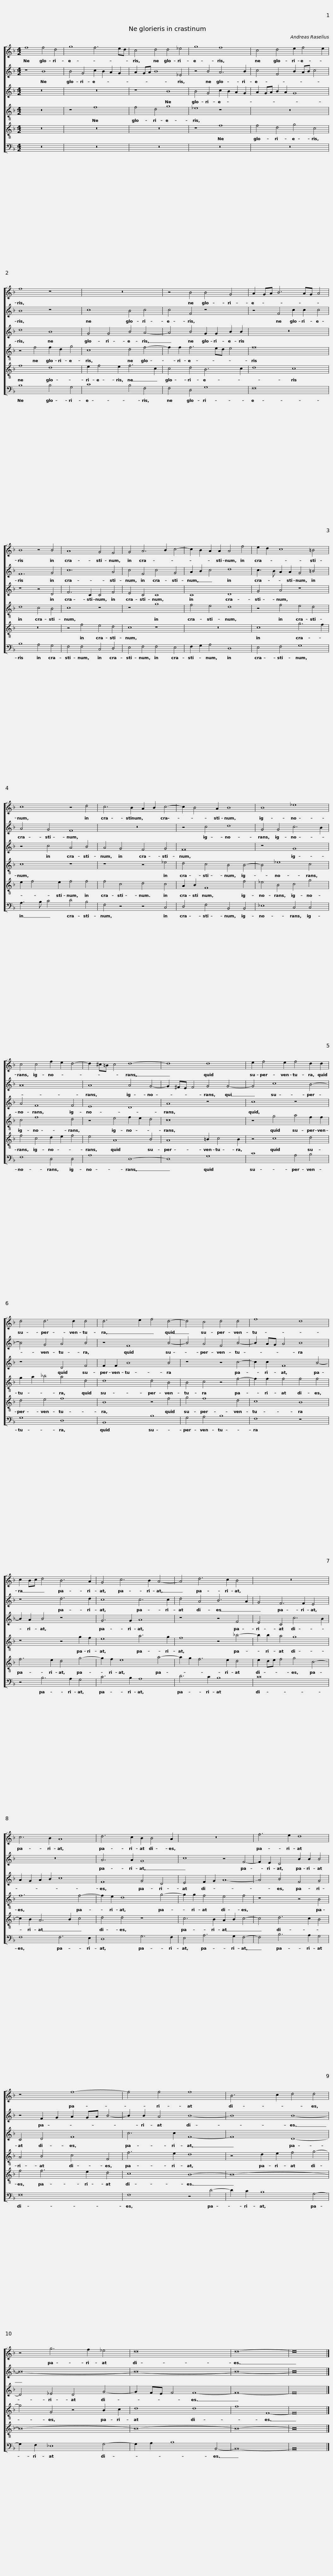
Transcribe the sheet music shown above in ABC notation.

X:1
%%score [ 1 2 3 4 5 6 ]
L:1/8
M:4/2
I:linebreak $
K:F
V:1 treble
V:2 treble
V:3 treble
V:4 treble-8
V:5 treble-8
V:6 bass
V:1
 f8 f4 d4 | g8 f6 ed | c4 d4 d4 _e4 | g8 f8 |$ c4 d4 e2 f4 e2 | %5
 f8 z8 | z16 | z4 B4 B4 G4 |$ A2 GA B6 AG A4 | B8 z4 B4 | %10
 A8 G4 F4 | G4 A6 B2 c4- |$ c2 B2 A2 A2 A4 f4 | e2 d2 c8 =B4 | c8 z4 d4 | %15
 c6 B2 A2 B2 c4- |$ c2 B4 A2 B8 | B8 _e8 | c4 c4 f2 e2 d4- | d2 ^c=B c4 d8- |$ %20
 d8 d8 | e2 f4 e2 f4 d2 d2 | d4 d6 d2 d4 | d6 e2 f4 d4- |$ d4 c4 d4 d4 | %25
 f8 d8 | c2 Bc d4 B6 A2 | G4 c6 B2 A4- |$ A4 d6 c2 B4 | z16 | %30
 c6 B2 A8 | d6 c2 B2 B4 A2 |$ z16 | f6 e2 d8 | z8 f8- | %35
 f4 f4 f8 |$ B6 c2 d4 d4 | z4 g6 f2 _e4 | d16 | d16- | %40
 d16 |] %41
V:2
 z8 B8 | B4 G4 c2 B2 A2 G2 | A2 GA B8 _E4 | z4 B4 A6 B2 |$ c4 F4 B2 AB c4 | %5
 B8 z8 | c8 B4 c4 | c4 F4 z8 |$ z4 F4 c2 c2 c4 | F12 G4 | %10
 c12 A4 | c4 F4 c4 G4 |$ A2 B2 c4 d8 | c3 B A2 A2 G4 =B4 | A4 G4 F8 | %15
 z16 |$ z4 c4 d8 | G4 G4 c6 B2 | A16 | A8 A4 G4- |$ %20
 G2 ^FE F4 G4 G4- | G4 c8 B4- | B4 G4 A4 B4 | z4 F8 B4- |$ B4 A4 F4 B4- | %25
 B2 AG A4 B8 | z8 d6 d2 | c8 c6 c2 |$ d4 A4 B6 A2 | G4 F6 F2 E4 | %30
 z16 | A6 A2 G8 |$ c8 z4 F4- | F2 E2 D4 B2 B2 B4 | z4 F2 G2 A2 GA B4- | %35
 B2 B2 A4 B8- |$ B8 B8- | B16- | B16- | B16- | %40
 B16 |] %41
V:3
 z16 | z16 | z8 B8 | B4 G4 c2 B2 A2 G2 |$ A2 GA B2 A2 G8 | %5
 d8 B8 | G4 G4 B4 A4- | A4 B4 G2 G2 B2 B2 |$ z16 | z8 z4 D4 | %10
 F6 C2 C4 F4 | E4 C4 C8 |$ C8 D8 | G4 A4 z8 | z4 c4 A4 B4 | %15
 A4 G4 F4 G4 |$ F16 | z8 G8 | A4 F8 F4 | E8 D8 |$ %20
 A8 z8 | c8 z8 | z8 D4 F4 | F2 F2 B8 B4 |$ z8 z4 c4- | %25
 c2 c2 F8 B4- | B2 A2 B4 z8 | G6 G2 A8 |$ z8 z4 F4 | E4 C4 c6 B2 | %30
 A2 G2 A2 B2 c8 | F8 G4 D4 |$ E4 F2 G2 A8- | A4 B4 F4 G4 | C4 D4 F8 | %35
 c6 c2 F8- |$ F8 D8- | D4 _E4 D4 G4- | G2 FE F4 F8- | F16- | %40
 F16 |] %41
V:4
 z16 | z8 f8 | f4 d4 g8 | _e8 z8 |$ z16 | %5
 z4 f4 f2 d2 g4 | c8 d4 f4- | f2 f2 f6 ed e4 |$ f16 | d8 c4 B4 | %10
 c8 z8 | z8 g8 |$ f4 e4 d8 | z4 f4 e4 d4 | c8 z8 | %15
 z8 z4 _e4 |$ d4 c4 B4 B4- | B4 _e8 c4 | c4 f8 d4 | z4 e4 f2 e2 d4 |$ %20
 c16 | z4 g4 a4 f2 f2 | g2 a2 _b4 a4 d4 | d8 d4 B4 |$ B4 c4 z4 f4- | %25
 f2 f2 f4 f4 f4 | z8 z4 g2 f2 | e8 a6 g2 |$ f8 z4 _b4- | b2 b2 a4 g8 | %30
 f12 f4- | f2 e2 d8 g4- |$ g2 g2 f4 e4 f4 | z8 z4 B4 | A4 B4 c4 F4 | %35
 f6 e2 d8 |$ z4 d2 e2 f4 g4- | g4 G4 z4 B2 c2 | d8 d8 | f8 F8- | %40
 F16 |] %41
V:5
 z16 | z16 | z16 | z8 f8 |$ f4 d4 g4 c4 | %5
 f8 d8 | e2 f4 e2 f6 c2 | c4 d4 B6 c2 |$ d8 c8 | z16 | %10
 z4 f4 e4 d4 | c8 z8 |$ z16 | c8 g6 f2 | e2 f4 e2 f4 f4 | %15
 f4 c4 d4 c4 |$ A2 B2 F8 f4 | _e4 B4 c4 g4 | f4 c4 d2 e2 f4 | e4 A8 B4 |$ %20
 A8 =B2 c4 B2 | z4 c8 d4 | d4 e4 f8 | B8 z4 f4 |$ g4 f8 d4 | %25
 c8 B8 | f6 e2 d4 g4- | g2 f2 e8 a4- |$ a2 g2 f6 e2 d4 | e2 de f4 g4 c4- | %30
 c2 B2 A6 B2 c4 | d4 d4 z8 |$ c6 B2 A2 B2 c4- | c4 d6 c2 B4 | f4 f6 e2 d4 | %35
 c8 B8- |$ B16- | B16- | B16- | B16- | %40
 B16 |] %41
V:6
 z16 | z16 | z16 | z16 |$ z16 | %5
 B,8 B,4 G,4 | C8 B,4 F,4 | F,4 D,4 G,8 |$ F,16 | B,8 A,4 G,4 | %10
 F,4 F,4 C,4 D,4 | E,4 F,4 F,4 E,4 |$ F,2 G,2 A,4 D,8 | E,4 F,4 G,8 | A,3 B, C4 D4 B,4 | %15
 F,4 z4 z4 C,4 |$ D,4 F,4 B,,4 B,,4 | _E,8 C,4 C,4 | F,8 D,4 D,4 | A,8 D,8- |$ %20
 D,8 G,8 | C8 A,4 B,4 | G,8 D,8 | B,,8 B,8 |$ G,4 A,4 B,8 | %25
 F,8 z8 | z4 B,6 A,2 G,4 | C6 B,2 A,8 |$ D6 C2 B,8 | C16 | %30
 F,8 F,6 E,2 | D,8 G,6 F,2 |$ E,4 A,6 G,2 F,4- | F,4 B,6 A,2 G,4 | F,16 | %35
 F,8 z4 D4- |$ D2 C2 B,8 G,4- | G,2 F,2 _E,8 G,4- | G,2 A,2 B,8 B,,4- | B,,16- | %40
 B,,16 |] %41
